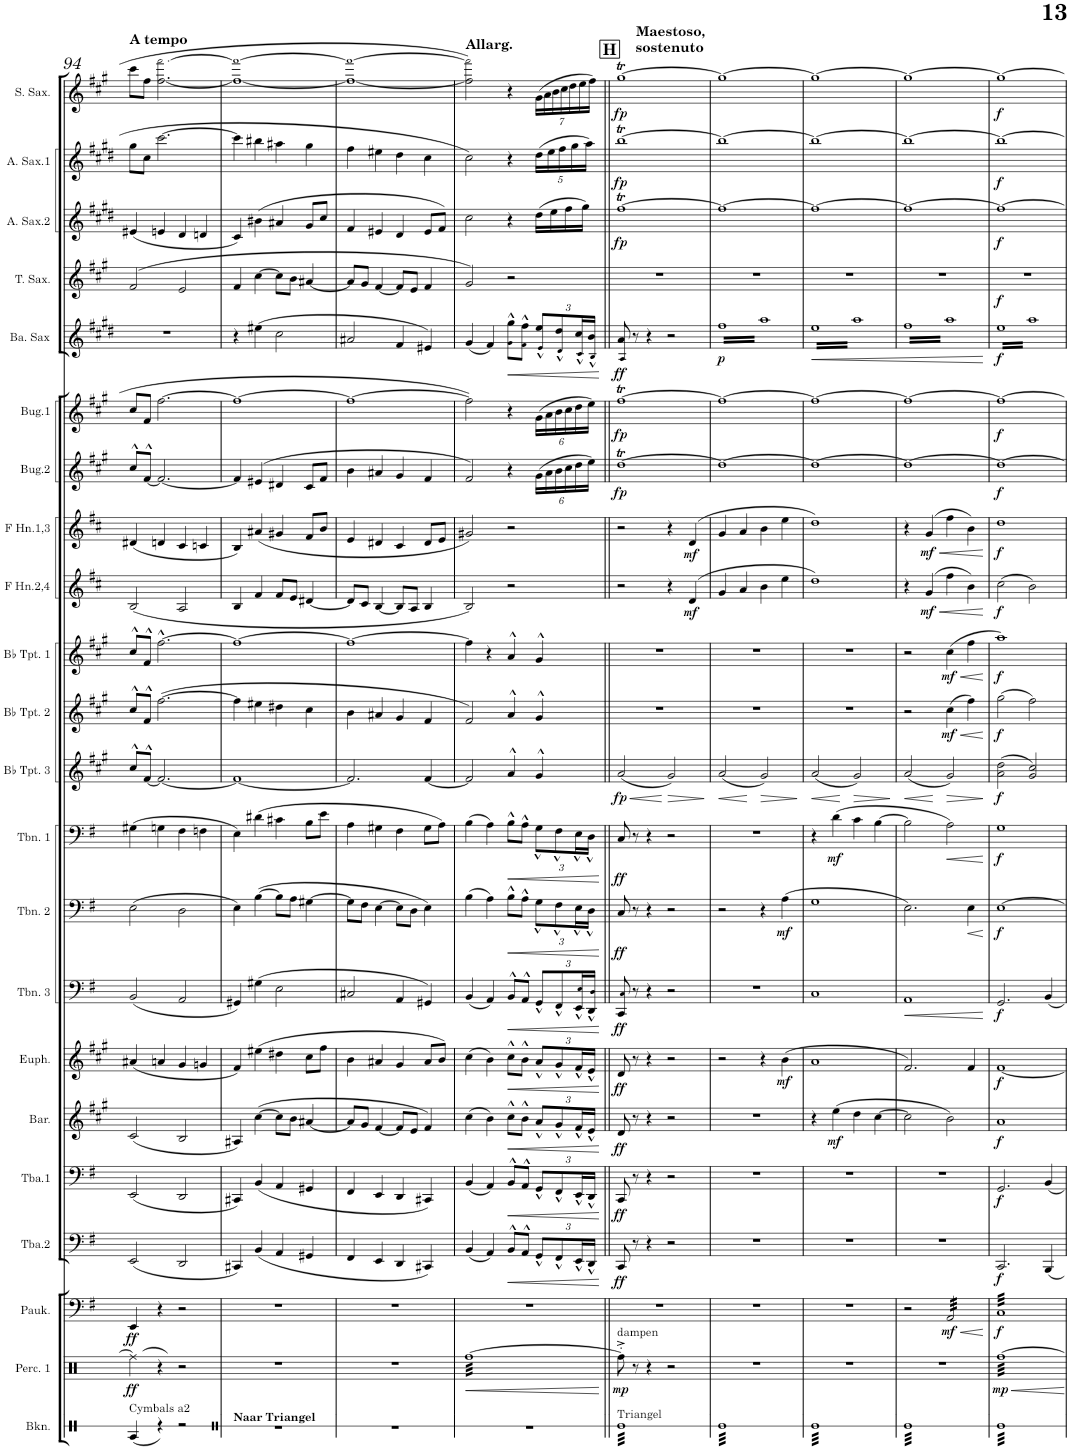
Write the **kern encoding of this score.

**kern	**kern	**dynam	**kern	**dynam	**kern	**dynam	**kern	**dynam	**kern	**dynam	**kern	**dynam	**kern	**dynam	**kern	**dynam	**kern	**dynam	**kern	**dynam	**kern	**dynam	**kern	**dynam	**kern	**dynam	**kern	**dynam	**kern	**dynam	**kern	**dynam	**kern	**dynam	**kern	**dynam	**kern	**dynam	**kern	**dynam	**kern	**dynam	**kern	**dynam	**kern	**dynam
*part24	*part23	*part23	*part22	*part22	*part21	*part21	*part20	*part20	*part19	*part19	*part18	*part18	*part17	*part17	*part16	*part16	*part15	*part15	*part14	*part14	*part13	*part13	*part12	*part12	*part11	*part11	*part10	*part10	*part9	*part9	*part8	*part8	*part7	*part7	*part6	*part6	*part5	*part5	*part4	*part4	*part3	*part3	*part2	*part2	*part1	*part1
*staff24	*staff23	*staff23	*staff22	*staff22	*staff21	*staff21	*staff20	*staff20	*staff19	*staff19	*staff18	*staff18	*staff17	*staff17	*staff16	*staff16	*staff15	*staff15	*staff14	*staff14	*staff13	*staff13	*staff12	*staff12	*staff11	*staff11	*staff10	*staff10	*staff9	*staff9	*staff8	*staff8	*staff7	*staff7	*staff6	*staff6	*staff5	*staff5	*staff4	*staff4	*staff3	*staff3	*staff2	*staff2	*staff1	*staff1
*I"Percussion 2	*I"Percussion 1	*	*I"Pauken	*	*I"Tuba in Bb	*	*I"Tuba 2	*	*I"Tuba in Eb	*	*I"Tuba 1	*	*I"Bariton	*	*I"Euphonium	*	*I"Trombone 3	*	*I"Trombone 2	*	*I"Trombone 1	*	*I"Trompet in Bb 3	*	*I"Trompet in Bb 2	*	*I"Trompet in Bb 1	*	*I"Hoorn in F 2,4	*	*I"Hoorn in F 1,3	*	*I"Bugel 2	*	*I"Bugel 1	*	*I"Bariton-saxofoon	*	*I"Tenor-saxofoon	*	*I"Alt-saxofoon 2	*	*I"Alt-saxofoon 1	*	*I"Sopraan-saxofoon	*
*I'Perc. 2	*I'Perc. 1	*	*I'Pauk.	*	*	*	*I'Tba.2	*	*	*	*I'Tba.1	*	*I'Bar.	*	*I'Euph.	*	*I'Tbn. 3	*	*I'Tbn. 2	*	*I'Tbn. 1	*	*	*	*	*	*	*	*	*	*	*	*I'Bug.2	*	*I'Bug.1	*	*I'Ba. Sax	*	*I'T. Sax.	*	*I'A. Sax.2	*	*I'A. Sax.1	*	*I'S. Sax.	*
!!LO:PB:g=z
*clefX	*clefX	*	*clefF4	*	*clefG2	*	*clefF4	*	*clefF4	*	*clefF4	*	*clefG2	*	*clefG2	*	*clefF4	*	*clefF4	*	*clefF4	*	*clefG2	*	*clefG2	*	*clefG2	*	*clefG2	*	*clefG2	*	*clefG2	*	*clefG2	*	*clefG2	*	*clefG2	*	*clefG2	*	*clefG2	*	*clefG2	*
*	*	*	*	*	*Trd15c26	*	*	*	*	*	*	*	*Trd8c14	*	*Trd8c14	*	*	*	*	*	*	*	*Trd1c2	*	*Trd1c2	*	*Trd1c2	*	*Trd4c7	*	*Trd4c7	*	*Trd1c2	*	*Trd1c2	*	*Trd12c21	*	*Trd8c14	*	*Trd5c9	*	*Trd5c9	*	*Trd1c2	*
*k[]	*k[]	*	*k[f#]	*	*k[f#c#g#]	*	*k[f#]	*	*k[f#]	*	*k[f#]	*	*k[f#c#g#]	*	*k[f#c#g#]	*	*k[f#]	*	*k[f#]	*	*k[f#]	*	*k[f#c#g#]	*	*k[f#c#g#]	*	*k[f#c#g#]	*	*k[f#c#]	*	*k[f#c#]	*	*k[f#c#g#]	*	*k[f#c#g#]	*	*k[f#c#g#d#]	*	*k[f#c#g#]	*	*k[f#c#g#d#]	*	*k[f#c#g#d#]	*	*k[f#c#g#]	*
*M4/4	*M4/4	*	*M4/4	*	*M4/4	*	*M4/4	*	*M4/4	*	*M4/4	*	*M4/4	*	*M4/4	*	*M4/4	*	*M4/4	*	*M4/4	*	*M4/4	*	*M4/4	*	*M4/4	*	*M4/4	*	*M4/4	*	*M4/4	*	*M4/4	*	*M4/4	*	*M4/4	*	*M4/4	*	*M4/4	*	*M4/4	*
=94	=94	=94	=94	=94	=94	=94	=94	=94	=94	=94	=94	=94	=94	=94	=94	=94	=94	=94	=94	=94	=94	=94	=94	=94	=94	=94	=94	=94	=94	=94	=94	=94	=94	=94	=94	=94	=94	=94	=94	=94	=94	=94	=94	=94	=94	=94
!	!	!	!	!	!	!	!	!	!	!	!	!	!	!	!	!	!	!	!	!	!	!	!	!	!	!	!	!	!	!	!	!	!	!	!	!	!	!	!	!	!	!	!	!	!LO:TX:a:B:t=A tempo	!
!LO:TX:a:t=Cymbals a2	!	!	!	!	!	!	!	!	!	!	!	!	!	!	!	!	!	!	!	!	!	!	!	!	!	!	!	!	!	!	!	!	!	!	!	!	!	!	!	!	!	!	!	!	!	!
!	!	!LO:DY:b	!	!LO:DY:b	!	!	!	!	!	!	!	!	!	!	!	!	!	!	!	!	!	!	!	!	!	!	!	!	!	!	!	!	!	!	!	!	!	!	!	!	!	!	!	!	!	!
(4RA/	(>4Rff\]	ff	4EE/	ff	(2f#	.	(2EE/	.	(2EE	.	(2EE/	.	(2c#/	.	(4a#X/	.	(2BB/	.	(2E\	.	(4G#X\	.	8cc#^^/L	.	8cc#^^/L	.	8cc#^^/L	.	(2B/	.	(4d#X/	.	8cc#^^/L	.	8cc#/L	.	1r	.	(2f#/	.	(4e#X/	.	8gg#\L	.	8ccc#\L	.
.	.	.	.	.	.	.	.	.	.	.	.	.	.	.	.	.	.	.	.	.	.	.	[8f#^^/J	.	8f#^^/J	.	8f#^^/J	.	.	.	.	.	[8f#^^/J	.	8f#/J	.	.	.	.	.	.	.	8cc#\J	.	8ff#\J	.
4r)	4r)	.	4r	.	.	.	.	.	.	.	.	.	.	.	4an/	.	.	.	.	.	4Gn\	.	2.f#/_	.	([2.ff#\	.	[2.ff#^^\	.	.	.	4dn/	.	2.f#/_	.	[2.ff#\	.	.	.	.	.	4en/	.	[2.ccc#\	.	[2.ff#\ [2.fff#!\	.
2r	2r	.	2r	.	2e	.	2DD/	.	2DD	.	2DD/	.	2B/	.	4g#/	.	2AA/	.	2D\	.	4F#\	.	.	.	.	.	.	.	2A/	.	4c#/	.	.	.	.	.	.	.	2e/	.	4d#/	.	.	.	.	.
.	.	.	.	.	.	.	.	.	.	.	.	.	.	.	4gn/	.	.	.	.	.	4Fn\	.	.	.	.	.	.	.	.	.	4cn/	.	.	.	.	.	.	.	.	.	4dn/	.	.	.	.	.
=95	=95	=95	=95	=95	=95	=95	=95	=95	=95	=95	=95	=95	=95	=95	=95	=95	=95	=95	=95	=95	=95	=95	=95	=95	=95	=95	=95	=95	=95	=95	=95	=95	=95	=95	=95	=95	=95	=95	=95	=95	=95	=95	=95	=95	=95	=95
*clefX	*	*	*	*	*	*	*	*	*	*	*	*	*	*	*	*	*	*	*	*	*	*	*	*	*	*	*	*	*	*	*	*	*	*	*	*	*	*	*	*	*	*	*	*	*	*
!LO:TX:a:B:t=Naar Triangel	!	!	!	!	!	!	!	!	!	!	!	!	!	!	!	!	!	!	!	!	!	!	!	!	!	!	!	!	!	!	!	!	!	!	!	!	!	!	!	!	!	!	!	!	!	!
1r	1r	.	1r	.	4d#X)	.	4CC#X/)	.	4CC#X)	.	4CC#X/)	.	4A#X/)	.	4f#/)	.	4GG#X/)	.	4E\)	.	4E\)	.	1f#_	.	4ff#\]	.	1ff#_	.	4B/	.	4B/)	.	4f#/]	.	1ff#_	.	4r	.	4f#/	.	4c#/)	.	4ccc#\]	.	1ff#_ 1fff#!_	.
.	.	.	.	.	(4cc#	.	(4BB/	.	(4BB	.	(4BB/	.	([4cc#\	.	(4ee#X\	.	(4G#X\	.	([4B\	.	(4d#X\	.	.	.	4ee#X\	.	.	.	4f#/	.	(4a#X/	.	(4e#X/	.	.	.	(4ee#X\	.	[4cc#\	.	(4b#X\	.	4bb#X\	.	.	.
.	.	.	.	.	4b	.	4AA/	.	4AA	.	4AA/	.	8cc#\L]	.	4dd#X\	.	2E\	.	8B\L]	.	4c#X\	.	.	.	4dd#X\	.	.	.	8f#/L	.	4g#X/	.	4d#X/	.	.	.	2cc#\	.	8cc#\L]	.	4a#X/	.	4aa#X\	.	.	.
.	.	.	.	.	.	.	.	.	.	.	.	.	8b\J	.	.	.	.	.	8A\J	.	.	.	.	.	.	.	.	.	8e/J	.	.	.	.	.	.	.	.	.	8b\J	.	.	.	.	.	.	.
.	.	.	.	.	4a#X	.	4GG#X/	.	4GG#X	.	4GG#X/	.	[4a#X/	.	8cc#\L	.	.	.	[4G#X\	.	8B\L	.	.	.	4cc#\	.	.	.	[4d#X/	.	8f#/L	.	8c#/L	.	.	.	.	.	[4a#X/	.	8g#/L	.	4gg#\	.	.	.
.	.	.	.	.	.	.	.	.	.	.	.	.	.	.	8ff#\J	.	.	.	.	.	8e\J	.	.	.	.	.	.	.	.	.	8b/J	.	8f#/J	.	.	.	.	.	.	.	8cc#/J	.	.	.	.	.
=96	=96	=96	=96	=96	=96	=96	=96	=96	=96	=96	=96	=96	=96	=96	=96	=96	=96	=96	=96	=96	=96	=96	=96	=96	=96	=96	=96	=96	=96	=96	=96	=96	=96	=96	=96	=96	=96	=96	=96	=96	=96	=96	=96	=96	=96	=96
1r	1r	.	1r	.	4g#	.	4FF#/	.	4FF#	.	4FF#/	.	8a#/L]	.	4b\	.	2C#X/	.	8G#\L]	.	4A\	.	2.f#/]	.	4b\	.	1ff#_	.	8d#/L]	.	4e/	.	4b\	.	1ff#_	.	2a#X/	.	8a#/L]	.	4f#/	.	4ff#\	.	1ff#_ 1fff#!_	.
.	.	.	.	.	.	.	.	.	.	.	.	.	8g#/J	.	.	.	.	.	8F#\J	.	.	.	.	.	.	.	.	.	8c#/J	.	.	.	.	.	.	.	.	.	8g#/J	.	.	.	.	.	.	.
.	.	.	.	.	4f#	.	4EE/	.	4EE	.	4EE/	.	[4f#/	.	4a#X/	.	.	.	[4E\	.	4G#X\	.	.	.	4a#X/	.	.	.	[4B/	.	4d#X/	.	4a#X/	.	.	.	.	.	[4f#/	.	4e#X/	.	4ee#X\	.	.	.
.	.	.	.	.	4e	.	4DD/	.	4DD	.	4DD/	.	8f#/L]	.	4g#/	.	4AA/	.	8E\L]	.	4F#\	.	.	.	4g#/	.	.	.	8B/L]	.	4c#/	.	4g#/	.	.	.	4f#/	.	8f#/L]	.	4d#/	.	4dd#\	.	.	.
.	.	.	.	.	.	.	.	.	.	.	.	.	8e/J	.	.	.	.	.	8D\J	.	.	.	.	.	.	.	.	.	8A/J	.	.	.	.	.	.	.	.	.	8e/J	.	.	.	.	.	.	.
.	.	.	.	.	4d#X)	.	4CC#X/)	.	4CC#X)	.	4CC#X/)	.	4f#/)	.	8a#/L	.	4GG#X/)	.	4E\)	.	8G#\L	.	[4f#/	.	4f#/	.	.	.	4B/	.	8d#/L	.	4f#/	.	.	.	4e#X/)	.	4f#/	.	8e#/L	.	4cc#\	.	.	.
.	.	.	.	.	.	.	.	.	.	.	.	.	.	.	8b/J)	.	.	.	.	.	8A\J)	.	.	.	.	.	.	.	.	.	8e/J	.	.	.	.	.	.	.	.	.	8f#/J)	.	.	.	.	.
=97	=97	=97	=97	=97	=97	=97	=97	=97	=97	=97	=97	=97	=97	=97	=97	=97	=97	=97	=97	=97	=97	=97	=97	=97	=97	=97	=97	=97	=97	=97	=97	=97	=97	=97	=97	=97	=97	=97	=97	=97	=97	=97	=97	=97	=97	=97
!	!	!	!	!	!	!	!	!	!	!	!	!	!	!	!	!	!	!	!	!	!	!	!	!	!	!	!	!	!	!	!	!	!	!	!	!	!	!	!	!	!	!	!	!	!LO:TX:a:B:t=Allarg.	!
!	!	!LO:HP:b	!	!	!	!	!	!	!	!	!	!	!	!	!	!	!	!	!	!	!	!	!	!	!	!	!	!	!	!	!	!	!	!	!	!	!	!	!	!	!	!	!	!	!	!
*	*tremolo	*	*	*	*	*	*	*	*	*	*	*	*	*	*	*	*	*	*	*	*	*	*	*	*	*	*	*	*	*	*	*	*	*	*	*	*	*	*	*	*	*	*	*	*	*
1r	[32RffLLL	<	1r	.	(4cc#	.	(4BB/	.	(4BB	.	(4BB/	.	(4cc#\	.	(4cc#\	.	(4BB/	.	(4B\	.	(4B\	.	2f#/]	.	2f#/)	.	4ff#\]	.	2B/)	.	2g#X/)	.	2f#/)	.	2ff#\]	.	(4g#/	.	2g#/)	.	2cc#\	.	2cc#\	.	2ff#\] 2fff#!\]	.
.	32Rff	.	.	.	.	.	.	.	.	.	.	.	.	.	.	.	.	.	.	.	.	.	.	.	.	.	.	.	.	.	.	.	.	.	.	.	.	.	.	.	.	.	.	.	.	.
.	32Rff	.	.	.	.	.	.	.	.	.	.	.	.	.	.	.	.	.	.	.	.	.	.	.	.	.	.	.	.	.	.	.	.	.	.	.	.	.	.	.	.	.	.	.	.	.
.	32Rff	.	.	.	.	.	.	.	.	.	.	.	.	.	.	.	.	.	.	.	.	.	.	.	.	.	.	.	.	.	.	.	.	.	.	.	.	.	.	.	.	.	.	.	.	.
.	32Rff	.	.	.	.	.	.	.	.	.	.	.	.	.	.	.	.	.	.	.	.	.	.	.	.	.	.	.	.	.	.	.	.	.	.	.	.	.	.	.	.	.	.	.	.	.
.	32Rff	.	.	.	.	.	.	.	.	.	.	.	.	.	.	.	.	.	.	.	.	.	.	.	.	.	.	.	.	.	.	.	.	.	.	.	.	.	.	.	.	.	.	.	.	.
.	32Rff	.	.	.	.	.	.	.	.	.	.	.	.	.	.	.	.	.	.	.	.	.	.	.	.	.	.	.	.	.	.	.	.	.	.	.	.	.	.	.	.	.	.	.	.	.
.	32Rff	.	.	.	.	.	.	.	.	.	.	.	.	.	.	.	.	.	.	.	.	.	.	.	.	.	.	.	.	.	.	.	.	.	.	.	.	.	.	.	.	.	.	.	.	.
.	32Rff	.	.	.	4b)	.	4AA/)	.	4AA)	.	4AA/)	.	4b\)	.	4b\)	.	4AA/)	.	4A\)	.	4A\)	.	.	.	.	.	4r	.	.	.	.	.	.	.	.	.	4f#/)	.	.	.	.	.	.	.	.	.
.	32Rff	.	.	.	.	.	.	.	.	.	.	.	.	.	.	.	.	.	.	.	.	.	.	.	.	.	.	.	.	.	.	.	.	.	.	.	.	.	.	.	.	.	.	.	.	.
.	32Rff	.	.	.	.	.	.	.	.	.	.	.	.	.	.	.	.	.	.	.	.	.	.	.	.	.	.	.	.	.	.	.	.	.	.	.	.	.	.	.	.	.	.	.	.	.
.	32Rff	.	.	.	.	.	.	.	.	.	.	.	.	.	.	.	.	.	.	.	.	.	.	.	.	.	.	.	.	.	.	.	.	.	.	.	.	.	.	.	.	.	.	.	.	.
.	32Rff	.	.	.	.	.	.	.	.	.	.	.	.	.	.	.	.	.	.	.	.	.	.	.	.	.	.	.	.	.	.	.	.	.	.	.	.	.	.	.	.	.	.	.	.	.
.	32Rff	.	.	.	.	.	.	.	.	.	.	.	.	.	.	.	.	.	.	.	.	.	.	.	.	.	.	.	.	.	.	.	.	.	.	.	.	.	.	.	.	.	.	.	.	.
.	32Rff	.	.	.	.	.	.	.	.	.	.	.	.	.	.	.	.	.	.	.	.	.	.	.	.	.	.	.	.	.	.	.	.	.	.	.	.	.	.	.	.	.	.	.	.	.
.	32Rff	.	.	.	.	.	.	.	.	.	.	.	.	.	.	.	.	.	.	.	.	.	.	.	.	.	.	.	.	.	.	.	.	.	.	.	.	.	.	.	.	.	.	.	.	.
!	!	!	!	!	!	!LO:HP:b	!	!LO:HP:b	!	!LO:HP:b	!	!LO:HP:b	!	!LO:HP:b	!	!LO:HP:b	!	!LO:HP:b	!	!LO:HP:b	!	!LO:HP:b	!	!	!	!	!	!	!	!	!	!	!	!	!	!	!	!LO:HP:b	!	!	!	!	!	!	!	!
.	32Rff	.	.	.	8cc#^^\L	<	8BB^^/L	<	8BB^^/L	<	8BB^^/L	<	8cc#^^\L	<	8cc#^^\L	<	8BB^^/L	<	8B^^\L	<	8B^^\L	<	4a^^/	.	4a^^/	.	4a^^/	.	2r	.	2r	.	4r	.	4r	.	8g#!\^^ 8gg#\^^L	<	2r	.	4r	.	4r	.	4r	.
.	32Rff	.	.	.	.	.	.	.	.	.	.	.	.	.	.	.	.	.	.	.	.	.	.	.	.	.	.	.	.	.	.	.	.	.	.	.	.	.	.	.	.	.	.	.	.	.
.	32Rff	.	.	.	.	.	.	.	.	.	.	.	.	.	.	.	.	.	.	.	.	.	.	.	.	.	.	.	.	.	.	.	.	.	.	.	.	.	.	.	.	.	.	.	.	.
.	32Rff	.	.	.	.	.	.	.	.	.	.	.	.	.	.	.	.	.	.	.	.	.	.	.	.	.	.	.	.	.	.	.	.	.	.	.	.	.	.	.	.	.	.	.	.	.
.	32Rff	.	.	.	8b^^\J	.	8AA^^/J	.	8AA^^/J	.	8AA^^/J	.	8b^^\J	.	8b^^\J	.	8AA^^/J	.	8A^^\J	.	8A^^\J	.	.	.	.	.	.	.	.	.	.	.	.	.	.	.	8f#!\^^ 8ff#\^^J	.	.	.	.	.	.	.	.	.
.	32Rff	.	.	.	.	.	.	.	.	.	.	.	.	.	.	.	.	.	.	.	.	.	.	.	.	.	.	.	.	.	.	.	.	.	.	.	.	.	.	.	.	.	.	.	.	.
.	32Rff	.	.	.	.	.	.	.	.	.	.	.	.	.	.	.	.	.	.	.	.	.	.	.	.	.	.	.	.	.	.	.	.	.	.	.	.	.	.	.	.	.	.	.	.	.
.	32Rff	.	.	.	.	.	.	.	.	.	.	.	.	.	.	.	.	.	.	.	.	.	.	.	.	.	.	.	.	.	.	.	.	.	.	.	.	.	.	.	.	.	.	.	.	.
*	*	*	*	*	*Xbrackettup	*	*Xbrackettup	*	*Xbrackettup	*	*Xbrackettup	*	*Xbrackettup	*	*Xbrackettup	*	*Xbrackettup	*	*Xbrackettup	*	*Xbrackettup	*	*	*	*	*	*	*	*	*	*	*	*Xbrackettup	*	*Xbrackettup	*	*Xbrackettup	*	*	*	*	*	*Xbrackettup	*	*Xbrackettup	*
.	32Rff	.	.	.	12a^^/L	.	12GG^^/L	.	12GG^^/L	.	12GG^^/L	.	12a^^/L	.	12a^^/L	.	12GG^^/L	.	12G^^\L	.	12G^^\L	.	4g#^^/	.	4g#^^/	.	4g#^^/	.	.	.	.	.	(24g#\LL	.	(24g#\LL	.	12e!/^^ 12ee/^^L	.	.	.	(16dd#\LL	.	(20dd#\LL	.	(28g#\LL	.
.	32Rff	.	.	.	.	.	.	.	.	.	.	.	.	.	.	.	.	.	.	.	.	.	.	.	.	.	.	.	.	.	.	.	.	.	.	.	.	.	.	.	.	.	.	.	.	.
.	.	.	.	.	.	.	.	.	.	.	.	.	.	.	.	.	.	.	.	.	.	.	.	.	.	.	.	.	.	.	.	.	.	.	.	.	.	.	.	.	.	.	.	.	28a\	.
.	.	.	.	.	.	.	.	.	.	.	.	.	.	.	.	.	.	.	.	.	.	.	.	.	.	.	.	.	.	.	.	.	24a\	.	24a\	.	.	.	.	.	.	.	.	.	.	.
.	.	.	.	.	.	.	.	.	.	.	.	.	.	.	.	.	.	.	.	.	.	.	.	.	.	.	.	.	.	.	.	.	.	.	.	.	.	.	.	.	.	.	20ee\	.	.	.
.	32Rff	.	.	.	.	.	.	.	.	.	.	.	.	.	.	.	.	.	.	.	.	.	.	.	.	.	.	.	.	.	.	.	.	.	.	.	.	.	.	.	16ee\	.	.	.	.	.
.	.	.	.	.	.	.	.	.	.	.	.	.	.	.	.	.	.	.	.	.	.	.	.	.	.	.	.	.	.	.	.	.	.	.	.	.	.	.	.	.	.	.	.	.	28b\	.
.	.	.	.	.	12g#^^/	.	12FF#^^/	.	12FF#^^/	.	12FF#^^/	.	12g#^^/	.	12g#^^/	.	12FF#^^/	.	12F#^^\	.	12F#^^\	.	.	.	.	.	.	.	.	.	.	.	24b\	.	24b\	.	12d#!/^^ 12dd#/^^	.	.	.	.	.	.	.	.	.
.	32Rff	.	.	.	.	.	.	.	.	.	.	.	.	.	.	.	.	.	.	.	.	.	.	.	.	.	.	.	.	.	.	.	.	.	.	.	.	.	.	.	.	.	.	.	.	.
.	.	.	.	.	.	.	.	.	.	.	.	.	.	.	.	.	.	.	.	.	.	.	.	.	.	.	.	.	.	.	.	.	.	.	.	.	.	.	.	.	.	.	20ff#\	.	.	.
.	.	.	.	.	.	.	.	.	.	.	.	.	.	.	.	.	.	.	.	.	.	.	.	.	.	.	.	.	.	.	.	.	.	.	.	.	.	.	.	.	.	.	.	.	28cc#\	.
.	32Rff	.	.	.	.	.	.	.	.	.	.	.	.	.	.	.	.	.	.	.	.	.	.	.	.	.	.	.	.	.	.	.	24cc#\	.	24cc#\	.	.	.	.	.	16ff#\	.	.	.	.	.
.	.	.	.	.	.	.	.	.	.	.	.	.	.	.	.	.	.	.	.	.	.	.	.	.	.	.	.	.	.	.	.	.	.	.	.	.	.	.	.	.	.	.	.	.	28dd\	.
.	.	.	.	.	.	.	.	.	.	.	.	.	.	.	.	.	.	.	.	.	.	.	.	.	.	.	.	.	.	.	.	.	.	.	.	.	.	.	.	.	.	.	20gg#\	.	.	.
.	32Rff	.	.	.	.	.	.	.	.	.	.	.	.	.	.	.	.	.	.	.	.	.	.	.	.	.	.	.	.	.	.	.	.	.	.	.	.	.	.	.	.	.	.	.	.	.
.	.	.	.	.	24f#^^/L	.	24EE^^/L	.	24EE^^/L	.	24EE^^/L	.	24f#^^/L	.	24f#^^/L	.	24EE/^^ 24E!/^^L	.	24E^^\L	.	24E^^\L	.	.	.	.	.	.	.	.	.	.	.	24dd\	.	24dd\	.	24c#!/^^ 24cc#/^^L	.	.	.	.	.	.	.	.	.
.	.	.	.	.	.	.	.	.	.	.	.	.	.	.	.	.	.	.	.	.	.	.	.	.	.	.	.	.	.	.	.	.	.	.	.	.	.	.	.	.	.	.	.	.	28ee\	.
.	32Rff	.	.	.	.	.	.	.	.	.	.	.	.	.	.	.	.	.	.	.	.	.	.	.	.	.	.	.	.	.	.	.	.	.	.	.	.	.	.	.	16gg#\JJ)	.	.	.	.	.
.	.	.	.	.	.	.	.	.	.	.	.	.	.	.	.	.	.	.	.	.	.	.	.	.	.	.	.	.	.	.	.	.	.	.	.	.	.	.	.	.	.	.	20aa\JJ)	.	.	.
.	.	.	.	.	24e^^/JJ	.	24DD^^/JJ	.	24DD^^/JJ	.	24DD^^/JJ	.	24e^^/JJ	.	24e^^/JJ	.	24DD/^^ 24D!/^^JJ	.	24D^^\JJ	.	24D^^\JJ	.	.	.	.	.	.	.	.	.	.	.	24ee\JJ)	.	24ee\JJ)	.	24B!/^^ 24b/^^JJ	.	.	.	.	.	.	.	.	.
.	.	.	.	.	.	.	.	.	.	.	.	.	.	.	.	.	.	.	.	.	.	.	.	.	.	.	.	.	.	.	.	.	.	.	.	.	.	.	.	.	.	.	.	.	28ff#\JJ)	.
.	32RffJJJ	.	.	.	.	.	.	.	.	.	.	.	.	.	.	.	.	.	.	.	.	.	.	.	.	.	.	.	.	.	.	.	.	.	.	.	.	.	.	.	.	.	.	.	.	.
*	*Xtremolo	*	*	*	*	*	*	*	*	*	*	*	*	*	*	*	*	*	*	*	*	*	*	*	*	*	*	*	*	*	*	*	*	*	*	*	*	*	*	*	*	*	*	*	*	*
.	.	[	.	.	.	[	.	[	.	[	.	[	.	[	.	[	.	[	.	[	.	[	.	.	.	.	.	.	.	.	.	.	.	.	.	.	.	[	.	.	.	.	.	.	.	.
=98||	=98||	=98||	=98||	=98||	=98||	=98||	=98||	=98||	=98||	=98||	=98||	=98||	=98||	=98||	=98||	=98||	=98||	=98||	=98||	=98||	=98||	=98||	=98||	=98||	=98||	=98||	=98||	=98||	=98||	=98||	=98||	=98||	=98||	=98||	=98||	=98||	=98||	=98||	=98||	=98||	=98||	=98||	=98||	=98||	=98||	=98||
!!LO:REH:place=s1:a:B:cj:fs=14:t=H
!	!	!	!	!	!	!	!	!	!	!	!	!	!	!	!	!	!	!	!	!	!	!	!	!	!	!	!	!	!	!	!	!	!	!	!	!	!	!	!	!	!	!	!	!	!LO:TX:a:B:t=Maestoso,	!
!	!	!	!	!	!	!	!	!	!	!	!	!	!	!	!	!	!	!	!	!	!	!	!	!	!	!	!	!	!	!	!	!	!	!	!	!	!	!	!	!	!	!	!	!	!LO:TX:a:t=sostenuto	!
!	!LO:TX:a:t=dampen	!	!	!	!	!	!	!	!	!	!	!	!	!	!	!	!	!	!	!	!	!	!	!	!	!	!	!	!	!	!	!	!	!	!	!	!	!	!	!	!	!	!	!	!	!
!LO:TX:a:t=Triangel	!	!	!	!	!	!	!	!	!	!	!	!	!	!	!	!	!	!	!	!	!	!	!	!	!	!	!	!	!	!	!	!	!	!	!	!	!	!	!	!	!	!	!	!	!	!
!	!	!LO:DY:b	!	!	!	!LO:DY:b	!	!LO:DY:b	!	!LO:DY:b	!	!LO:DY:b	!	!LO:DY:b	!	!LO:DY:b	!	!LO:DY:b	!	!LO:DY:b	!	!LO:DY:b	!	!LO:HP:b	!	!	!	!	!	!	!	!	!	!	!	!	!	!	!	!	!	!	!	!	!	!
!	!	!	!	!	!	!	!	!	!	!	!	!	!	!	!	!	!	!	!	!	!	!	!	!LO:DY:n=1:b	!	!	!	!	!	!	!	!	!	!LO:DY:b	!	!LO:DY:b	!	!LO:DY:b	!	!	!	!LO:DY:b	!	!LO:DY:b	!	!LO:DY:b
*tremolo	*	*	*	*	*	*	*	*	*	*	*	*	*	*	*	*	*	*	*	*	*	*	*	*	*	*	*	*	*	*	*	*	*	*	*	*	*	*	*	*	*	*	*	*	*	*
32ReLLL	8Rff'^\]	mp	1r	.	8d	ff	8CC/	ff	8CC	ff	8CC/	ff	8d/	ff	8d/	ff	8CC/ 8C!/	ff	8C/	ff	8C/	ff	(2a/	< fp	1r	.	1r	.	2r	.	2r	.	[1ddT	fp	[1ff#T	fp	8A!/ 8a/	ff	1r	.	[1ff#T	fp	[1bbT	fp	[1gg#t	fp
32Re	.	.	.	.	.	.	.	.	.	.	.	.	.	.	.	.	.	.	.	.	.	.	.	.	.	.	.	.	.	.	.	.	.	.	.	.	.	.	.	.	.	.	.	.	.	.
32Re	.	.	.	.	.	.	.	.	.	.	.	.	.	.	.	.	.	.	.	.	.	.	.	.	.	.	.	.	.	.	.	.	.	.	.	.	.	.	.	.	.	.	.	.	.	.
32Re	.	.	.	.	.	.	.	.	.	.	.	.	.	.	.	.	.	.	.	.	.	.	.	.	.	.	.	.	.	.	.	.	.	.	.	.	.	.	.	.	.	.	.	.	.	.
32Re	8r	.	.	.	8r	.	8r	.	8r	.	8r	.	8r	.	8r	.	8r	.	8r	.	8r	.	.	.	.	.	.	.	.	.	.	.	.	.	.	.	8r	.	.	.	.	.	.	.	.	.
32Re	.	.	.	.	.	.	.	.	.	.	.	.	.	.	.	.	.	.	.	.	.	.	.	.	.	.	.	.	.	.	.	.	.	.	.	.	.	.	.	.	.	.	.	.	.	.
32Re	.	.	.	.	.	.	.	.	.	.	.	.	.	.	.	.	.	.	.	.	.	.	.	.	.	.	.	.	.	.	.	.	.	.	.	.	.	.	.	.	.	.	.	.	.	.
32Re	.	.	.	.	.	.	.	.	.	.	.	.	.	.	.	.	.	.	.	.	.	.	.	.	.	.	.	.	.	.	.	.	.	.	.	.	.	.	.	.	.	.	.	.	.	.
32Re	4r	.	.	.	4r	.	4r	.	4r	.	4r	.	4r	.	4r	.	4r	.	4r	.	4r	.	.	.	.	.	.	.	.	.	.	.	.	.	.	.	4r	.	.	.	.	.	.	.	.	.
32Re	.	.	.	.	.	.	.	.	.	.	.	.	.	.	.	.	.	.	.	.	.	.	.	.	.	.	.	.	.	.	.	.	.	.	.	.	.	.	.	.	.	.	.	.	.	.
32Re	.	.	.	.	.	.	.	.	.	.	.	.	.	.	.	.	.	.	.	.	.	.	.	.	.	.	.	.	.	.	.	.	.	.	.	.	.	.	.	.	.	.	.	.	.	.
32Re	.	.	.	.	.	.	.	.	.	.	.	.	.	.	.	.	.	.	.	.	.	.	.	.	.	.	.	.	.	.	.	.	.	.	.	.	.	.	.	.	.	.	.	.	.	.
32Re	.	.	.	.	.	.	.	.	.	.	.	.	.	.	.	.	.	.	.	.	.	.	.	.	.	.	.	.	.	.	.	.	.	.	.	.	.	.	.	.	.	.	.	.	.	.
32Re	.	.	.	.	.	.	.	.	.	.	.	.	.	.	.	.	.	.	.	.	.	.	.	.	.	.	.	.	.	.	.	.	.	.	.	.	.	.	.	.	.	.	.	.	.	.
32Re	.	.	.	.	.	.	.	.	.	.	.	.	.	.	.	.	.	.	.	.	.	.	.	.	.	.	.	.	.	.	.	.	.	.	.	.	.	.	.	.	.	.	.	.	.	.
32Re	.	.	.	.	.	.	.	.	.	.	.	.	.	.	.	.	.	.	.	.	.	.	.	.	.	.	.	.	.	.	.	.	.	.	.	.	.	.	.	.	.	.	.	.	.	.
!	!	!	!	!	!	!	!	!	!	!	!	!	!	!	!	!	!	!	!	!	!	!	!	!LO:HP:n=1:b	!	!	!	!	!	!	!	!	!	!	!	!	!	!	!	!	!	!	!	!	!	!
32Re	2r	.	.	.	2r	.	2r	.	2r	.	2r	.	2r	.	2r	.	2r	.	2r	.	2r	.	2g#/)	[ >	.	.	.	.	4r	.	4r	.	.	.	.	.	2r	.	.	.	.	.	.	.	.	.
32Re	.	.	.	.	.	.	.	.	.	.	.	.	.	.	.	.	.	.	.	.	.	.	.	.	.	.	.	.	.	.	.	.	.	.	.	.	.	.	.	.	.	.	.	.	.	.
32Re	.	.	.	.	.	.	.	.	.	.	.	.	.	.	.	.	.	.	.	.	.	.	.	.	.	.	.	.	.	.	.	.	.	.	.	.	.	.	.	.	.	.	.	.	.	.
32Re	.	.	.	.	.	.	.	.	.	.	.	.	.	.	.	.	.	.	.	.	.	.	.	.	.	.	.	.	.	.	.	.	.	.	.	.	.	.	.	.	.	.	.	.	.	.
32Re	.	.	.	.	.	.	.	.	.	.	.	.	.	.	.	.	.	.	.	.	.	.	.	.	.	.	.	.	.	.	.	.	.	.	.	.	.	.	.	.	.	.	.	.	.	.
32Re	.	.	.	.	.	.	.	.	.	.	.	.	.	.	.	.	.	.	.	.	.	.	.	.	.	.	.	.	.	.	.	.	.	.	.	.	.	.	.	.	.	.	.	.	.	.
32Re	.	.	.	.	.	.	.	.	.	.	.	.	.	.	.	.	.	.	.	.	.	.	.	.	.	.	.	.	.	.	.	.	.	.	.	.	.	.	.	.	.	.	.	.	.	.
32Re	.	.	.	.	.	.	.	.	.	.	.	.	.	.	.	.	.	.	.	.	.	.	.	.	.	.	.	.	.	.	.	.	.	.	.	.	.	.	.	.	.	.	.	.	.	.
!	!	!	!	!	!	!	!	!	!	!	!	!	!	!	!	!	!	!	!	!	!	!	!	!	!	!	!	!	!	!LO:DY:b	!	!LO:DY:b	!	!	!	!	!	!	!	!	!	!	!	!	!	!
32Re	.	.	.	.	.	.	.	.	.	.	.	.	.	.	.	.	.	.	.	.	.	.	.	.	.	.	.	.	(4d/	mf	(4d/	mf	.	.	.	.	.	.	.	.	.	.	.	.	.	.
32Re	.	.	.	.	.	.	.	.	.	.	.	.	.	.	.	.	.	.	.	.	.	.	.	.	.	.	.	.	.	.	.	.	.	.	.	.	.	.	.	.	.	.	.	.	.	.
32Re	.	.	.	.	.	.	.	.	.	.	.	.	.	.	.	.	.	.	.	.	.	.	.	.	.	.	.	.	.	.	.	.	.	.	.	.	.	.	.	.	.	.	.	.	.	.
32Re	.	.	.	.	.	.	.	.	.	.	.	.	.	.	.	.	.	.	.	.	.	.	.	.	.	.	.	.	.	.	.	.	.	.	.	.	.	.	.	.	.	.	.	.	.	.
32Re	.	.	.	.	.	.	.	.	.	.	.	.	.	.	.	.	.	.	.	.	.	.	.	.	.	.	.	.	.	.	.	.	.	.	.	.	.	.	.	.	.	.	.	.	.	.
32Re	.	.	.	.	.	.	.	.	.	.	.	.	.	.	.	.	.	.	.	.	.	.	.	.	.	.	.	.	.	.	.	.	.	.	.	.	.	.	.	.	.	.	.	.	.	.
32Re	.	.	.	.	.	.	.	.	.	.	.	.	.	.	.	.	.	.	.	.	.	.	.	.	.	.	.	.	.	.	.	.	.	.	.	.	.	.	.	.	.	.	.	.	.	.
32ReJJJ	.	.	.	.	.	.	.	.	.	.	.	.	.	.	.	.	.	.	.	.	.	.	.	.	.	.	.	.	.	.	.	.	.	.	.	.	.	.	.	.	.	.	.	.	.	.
.	.	.	.	.	.	.	.	.	.	.	.	.	.	.	.	.	.	.	.	.	.	.	.	]	.	.	.	.	.	.	.	.	.	.	.	.	.	.	.	.	.	.	.	.	.	.
=99	=99	=99	=99	=99	=99	=99	=99	=99	=99	=99	=99	=99	=99	=99	=99	=99	=99	=99	=99	=99	=99	=99	=99	=99	=99	=99	=99	=99	=99	=99	=99	=99	=99	=99	=99	=99	=99	=99	=99	=99	=99	=99	=99	=99	=99	=99
!	!	!	!	!	!	!	!	!	!	!	!	!	!	!	!	!	!	!	!	!	!	!	!	!LO:HP:b	!	!	!	!	!	!	!	!	!	!	!	!	!	!	!	!	!	!	!	!	!	!
*	*	*	*	*	*	*	*	*	*	*	*	*	*	*	*	*	*	*	*	*	*	*	*	*	*	*	*	*	*	*	*	*	*	*	*	*	*brackettup	*	*	*	*	*	*	*	*	*
!	!	!	!	!	!	!	!	!	!	!	!	!	!	!	!	!	!	!	!	!	!	!	!	!	!	!	!	!	!	!	!	!	!	!	!	!	!	!LO:DY:b	!	!	!	!	!	!	!	!
*	*	*	*	*	*	*	*	*	*	*	*	*	*	*	*	*	*	*	*	*	*	*	*	*	*	*	*	*	*	*	*	*	*	*	*	*	*tremolo	*	*	*	*	*	*	*	*	*
32ReLLL	1r	.	1r	.	1r	.	1r	.	1r	.	1r	.	1r	.	2r	.	1r	.	2r	.	1r	.	(2a/	<	1r	.	1r	.	4g/	.	4g/	.	1dd_	.	1ff#_	.	32ff#LLL	p	1r	.	1ff#_	.	1bb_	.	1gg#_	.
32Re	.	.	.	.	.	.	.	.	.	.	.	.	.	.	.	.	.	.	.	.	.	.	.	.	.	.	.	.	.	.	.	.	.	.	.	.	32aa	.	.	.	.	.	.	.	.	.
32Re	.	.	.	.	.	.	.	.	.	.	.	.	.	.	.	.	.	.	.	.	.	.	.	.	.	.	.	.	.	.	.	.	.	.	.	.	32ff#	.	.	.	.	.	.	.	.	.
32Re	.	.	.	.	.	.	.	.	.	.	.	.	.	.	.	.	.	.	.	.	.	.	.	.	.	.	.	.	.	.	.	.	.	.	.	.	32aa	.	.	.	.	.	.	.	.	.
32Re	.	.	.	.	.	.	.	.	.	.	.	.	.	.	.	.	.	.	.	.	.	.	.	.	.	.	.	.	.	.	.	.	.	.	.	.	32ff#	.	.	.	.	.	.	.	.	.
32Re	.	.	.	.	.	.	.	.	.	.	.	.	.	.	.	.	.	.	.	.	.	.	.	.	.	.	.	.	.	.	.	.	.	.	.	.	32aa	.	.	.	.	.	.	.	.	.
32Re	.	.	.	.	.	.	.	.	.	.	.	.	.	.	.	.	.	.	.	.	.	.	.	.	.	.	.	.	.	.	.	.	.	.	.	.	32ff#	.	.	.	.	.	.	.	.	.
32Re	.	.	.	.	.	.	.	.	.	.	.	.	.	.	.	.	.	.	.	.	.	.	.	.	.	.	.	.	.	.	.	.	.	.	.	.	32aa	.	.	.	.	.	.	.	.	.
32Re	.	.	.	.	.	.	.	.	.	.	.	.	.	.	.	.	.	.	.	.	.	.	.	.	.	.	.	.	4a/	.	4a/	.	.	.	.	.	32ff#	.	.	.	.	.	.	.	.	.
32Re	.	.	.	.	.	.	.	.	.	.	.	.	.	.	.	.	.	.	.	.	.	.	.	.	.	.	.	.	.	.	.	.	.	.	.	.	32aa	.	.	.	.	.	.	.	.	.
32Re	.	.	.	.	.	.	.	.	.	.	.	.	.	.	.	.	.	.	.	.	.	.	.	.	.	.	.	.	.	.	.	.	.	.	.	.	32ff#	.	.	.	.	.	.	.	.	.
32Re	.	.	.	.	.	.	.	.	.	.	.	.	.	.	.	.	.	.	.	.	.	.	.	.	.	.	.	.	.	.	.	.	.	.	.	.	32aa	.	.	.	.	.	.	.	.	.
32Re	.	.	.	.	.	.	.	.	.	.	.	.	.	.	.	.	.	.	.	.	.	.	.	.	.	.	.	.	.	.	.	.	.	.	.	.	32ff#	.	.	.	.	.	.	.	.	.
32Re	.	.	.	.	.	.	.	.	.	.	.	.	.	.	.	.	.	.	.	.	.	.	.	.	.	.	.	.	.	.	.	.	.	.	.	.	32aa	.	.	.	.	.	.	.	.	.
32Re	.	.	.	.	.	.	.	.	.	.	.	.	.	.	.	.	.	.	.	.	.	.	.	.	.	.	.	.	.	.	.	.	.	.	.	.	32ff#	.	.	.	.	.	.	.	.	.
32Re	.	.	.	.	.	.	.	.	.	.	.	.	.	.	.	.	.	.	.	.	.	.	.	.	.	.	.	.	.	.	.	.	.	.	.	.	32aa	.	.	.	.	.	.	.	.	.
!	!	!	!	!	!	!	!	!	!	!	!	!	!	!	!	!	!	!	!	!	!	!	!	!LO:HP:n=1:b	!	!	!	!	!	!	!	!	!	!	!	!	!	!	!	!	!	!	!	!	!	!
32Re	.	.	.	.	.	.	.	.	.	.	.	.	.	.	4r	.	.	.	4r	.	.	.	2g#/)	[ >	.	.	.	.	4b\	.	4b\	.	.	.	.	.	32ff#	.	.	.	.	.	.	.	.	.
32Re	.	.	.	.	.	.	.	.	.	.	.	.	.	.	.	.	.	.	.	.	.	.	.	.	.	.	.	.	.	.	.	.	.	.	.	.	32aa	.	.	.	.	.	.	.	.	.
32Re	.	.	.	.	.	.	.	.	.	.	.	.	.	.	.	.	.	.	.	.	.	.	.	.	.	.	.	.	.	.	.	.	.	.	.	.	32ff#	.	.	.	.	.	.	.	.	.
32Re	.	.	.	.	.	.	.	.	.	.	.	.	.	.	.	.	.	.	.	.	.	.	.	.	.	.	.	.	.	.	.	.	.	.	.	.	32aa	.	.	.	.	.	.	.	.	.
32Re	.	.	.	.	.	.	.	.	.	.	.	.	.	.	.	.	.	.	.	.	.	.	.	.	.	.	.	.	.	.	.	.	.	.	.	.	32ff#	.	.	.	.	.	.	.	.	.
32Re	.	.	.	.	.	.	.	.	.	.	.	.	.	.	.	.	.	.	.	.	.	.	.	.	.	.	.	.	.	.	.	.	.	.	.	.	32aa	.	.	.	.	.	.	.	.	.
32Re	.	.	.	.	.	.	.	.	.	.	.	.	.	.	.	.	.	.	.	.	.	.	.	.	.	.	.	.	.	.	.	.	.	.	.	.	32ff#	.	.	.	.	.	.	.	.	.
32Re	.	.	.	.	.	.	.	.	.	.	.	.	.	.	.	.	.	.	.	.	.	.	.	.	.	.	.	.	.	.	.	.	.	.	.	.	32aa	.	.	.	.	.	.	.	.	.
!	!	!	!	!	!	!	!	!	!	!	!	!	!	!	!	!LO:DY:b	!	!	!	!LO:DY:b	!	!	!	!	!	!	!	!	!	!	!	!	!	!	!	!	!	!	!	!	!	!	!	!	!	!
32Re	.	.	.	.	.	.	.	.	.	.	.	.	.	.	(4b\	mf	.	.	(4A\	mf	.	.	.	.	.	.	.	.	4ee\	.	4ee\	.	.	.	.	.	32ff#	.	.	.	.	.	.	.	.	.
32Re	.	.	.	.	.	.	.	.	.	.	.	.	.	.	.	.	.	.	.	.	.	.	.	.	.	.	.	.	.	.	.	.	.	.	.	.	32aa	.	.	.	.	.	.	.	.	.
32Re	.	.	.	.	.	.	.	.	.	.	.	.	.	.	.	.	.	.	.	.	.	.	.	.	.	.	.	.	.	.	.	.	.	.	.	.	32ff#	.	.	.	.	.	.	.	.	.
32Re	.	.	.	.	.	.	.	.	.	.	.	.	.	.	.	.	.	.	.	.	.	.	.	.	.	.	.	.	.	.	.	.	.	.	.	.	32aa	.	.	.	.	.	.	.	.	.
32Re	.	.	.	.	.	.	.	.	.	.	.	.	.	.	.	.	.	.	.	.	.	.	.	.	.	.	.	.	.	.	.	.	.	.	.	.	32ff#	.	.	.	.	.	.	.	.	.
32Re	.	.	.	.	.	.	.	.	.	.	.	.	.	.	.	.	.	.	.	.	.	.	.	.	.	.	.	.	.	.	.	.	.	.	.	.	32aa	.	.	.	.	.	.	.	.	.
32Re	.	.	.	.	.	.	.	.	.	.	.	.	.	.	.	.	.	.	.	.	.	.	.	.	.	.	.	.	.	.	.	.	.	.	.	.	32ff#	.	.	.	.	.	.	.	.	.
32ReJJJ	.	.	.	.	.	.	.	.	.	.	.	.	.	.	.	.	.	.	.	.	.	.	.	.	.	.	.	.	.	.	.	.	.	.	.	.	32aaJJJ	.	.	.	.	.	.	.	.	.
.	.	.	.	.	.	.	.	.	.	.	.	.	.	.	.	.	.	.	.	.	.	.	.	]	.	.	.	.	.	.	.	.	.	.	.	.	.	.	.	.	.	.	.	.	.	.
=100	=100	=100	=100	=100	=100	=100	=100	=100	=100	=100	=100	=100	=100	=100	=100	=100	=100	=100	=100	=100	=100	=100	=100	=100	=100	=100	=100	=100	=100	=100	=100	=100	=100	=100	=100	=100	=100	=100	=100	=100	=100	=100	=100	=100	=100	=100
!	!	!	!	!	!	!	!	!	!	!	!	!	!	!	!	!	!	!	!	!	!	!	!	!LO:HP:b	!	!	!	!	!	!	!	!	!	!	!	!	!	!LO:HP:b	!	!	!	!	!	!	!	!
32ReLLL	1r	.	1r	.	1r	.	1r	.	1r	.	1r	.	4r	.	1a	.	1C	.	1G	.	4r	.	(2a/	<	1r	.	1r	.	1dd)	.	1dd)	.	1dd_	.	1ff#_	.	32eeLLL	<	1r	.	1ff#_	.	1bb_	.	1gg#_	.
32Re	.	.	.	.	.	.	.	.	.	.	.	.	.	.	.	.	.	.	.	.	.	.	.	.	.	.	.	.	.	.	.	.	.	.	.	.	32aa	.	.	.	.	.	.	.	.	.
32Re	.	.	.	.	.	.	.	.	.	.	.	.	.	.	.	.	.	.	.	.	.	.	.	.	.	.	.	.	.	.	.	.	.	.	.	.	32ee	.	.	.	.	.	.	.	.	.
32Re	.	.	.	.	.	.	.	.	.	.	.	.	.	.	.	.	.	.	.	.	.	.	.	.	.	.	.	.	.	.	.	.	.	.	.	.	32aa	.	.	.	.	.	.	.	.	.
32Re	.	.	.	.	.	.	.	.	.	.	.	.	.	.	.	.	.	.	.	.	.	.	.	.	.	.	.	.	.	.	.	.	.	.	.	.	32ee	.	.	.	.	.	.	.	.	.
32Re	.	.	.	.	.	.	.	.	.	.	.	.	.	.	.	.	.	.	.	.	.	.	.	.	.	.	.	.	.	.	.	.	.	.	.	.	32aa	.	.	.	.	.	.	.	.	.
32Re	.	.	.	.	.	.	.	.	.	.	.	.	.	.	.	.	.	.	.	.	.	.	.	.	.	.	.	.	.	.	.	.	.	.	.	.	32ee	.	.	.	.	.	.	.	.	.
32Re	.	.	.	.	.	.	.	.	.	.	.	.	.	.	.	.	.	.	.	.	.	.	.	.	.	.	.	.	.	.	.	.	.	.	.	.	32aa	.	.	.	.	.	.	.	.	.
!	!	!	!	!	!	!	!	!	!	!	!	!	!	!LO:DY:b	!	!	!	!	!	!	!	!LO:DY:b	!	!	!	!	!	!	!	!	!	!	!	!	!	!	!	!	!	!	!	!	!	!	!	!
32Re	.	.	.	.	.	.	.	.	.	.	.	.	(4ee\	mf	.	.	.	.	.	.	(4d\	mf	.	.	.	.	.	.	.	.	.	.	.	.	.	.	32ee	.	.	.	.	.	.	.	.	.
32Re	.	.	.	.	.	.	.	.	.	.	.	.	.	.	.	.	.	.	.	.	.	.	.	.	.	.	.	.	.	.	.	.	.	.	.	.	32aa	.	.	.	.	.	.	.	.	.
32Re	.	.	.	.	.	.	.	.	.	.	.	.	.	.	.	.	.	.	.	.	.	.	.	.	.	.	.	.	.	.	.	.	.	.	.	.	32ee	.	.	.	.	.	.	.	.	.
32Re	.	.	.	.	.	.	.	.	.	.	.	.	.	.	.	.	.	.	.	.	.	.	.	.	.	.	.	.	.	.	.	.	.	.	.	.	32aa	.	.	.	.	.	.	.	.	.
32Re	.	.	.	.	.	.	.	.	.	.	.	.	.	.	.	.	.	.	.	.	.	.	.	.	.	.	.	.	.	.	.	.	.	.	.	.	32ee	.	.	.	.	.	.	.	.	.
32Re	.	.	.	.	.	.	.	.	.	.	.	.	.	.	.	.	.	.	.	.	.	.	.	.	.	.	.	.	.	.	.	.	.	.	.	.	32aa	.	.	.	.	.	.	.	.	.
32Re	.	.	.	.	.	.	.	.	.	.	.	.	.	.	.	.	.	.	.	.	.	.	.	.	.	.	.	.	.	.	.	.	.	.	.	.	32ee	.	.	.	.	.	.	.	.	.
32Re	.	.	.	.	.	.	.	.	.	.	.	.	.	.	.	.	.	.	.	.	.	.	.	.	.	.	.	.	.	.	.	.	.	.	.	.	32aa	.	.	.	.	.	.	.	.	.
!	!	!	!	!	!	!	!	!	!	!	!	!	!	!	!	!	!	!	!	!	!	!	!	!LO:HP:n=1:b	!	!	!	!	!	!	!	!	!	!	!	!	!	!	!	!	!	!	!	!	!	!
32Re	.	.	.	.	.	.	.	.	.	.	.	.	4dd\	.	.	.	.	.	.	.	4c\	.	2g#/)	[ >	.	.	.	.	.	.	.	.	.	.	.	.	32ee	.	.	.	.	.	.	.	.	.
32Re	.	.	.	.	.	.	.	.	.	.	.	.	.	.	.	.	.	.	.	.	.	.	.	.	.	.	.	.	.	.	.	.	.	.	.	.	32aa	.	.	.	.	.	.	.	.	.
32Re	.	.	.	.	.	.	.	.	.	.	.	.	.	.	.	.	.	.	.	.	.	.	.	.	.	.	.	.	.	.	.	.	.	.	.	.	32ee	.	.	.	.	.	.	.	.	.
32Re	.	.	.	.	.	.	.	.	.	.	.	.	.	.	.	.	.	.	.	.	.	.	.	.	.	.	.	.	.	.	.	.	.	.	.	.	32aa	.	.	.	.	.	.	.	.	.
32Re	.	.	.	.	.	.	.	.	.	.	.	.	.	.	.	.	.	.	.	.	.	.	.	.	.	.	.	.	.	.	.	.	.	.	.	.	32ee	.	.	.	.	.	.	.	.	.
32Re	.	.	.	.	.	.	.	.	.	.	.	.	.	.	.	.	.	.	.	.	.	.	.	.	.	.	.	.	.	.	.	.	.	.	.	.	32aa	.	.	.	.	.	.	.	.	.
32Re	.	.	.	.	.	.	.	.	.	.	.	.	.	.	.	.	.	.	.	.	.	.	.	.	.	.	.	.	.	.	.	.	.	.	.	.	32ee	.	.	.	.	.	.	.	.	.
32Re	.	.	.	.	.	.	.	.	.	.	.	.	.	.	.	.	.	.	.	.	.	.	.	.	.	.	.	.	.	.	.	.	.	.	.	.	32aa	.	.	.	.	.	.	.	.	.
32Re	.	.	.	.	.	.	.	.	.	.	.	.	[4cc#\	.	.	.	.	.	.	.	[4B\	.	.	.	.	.	.	.	.	.	.	.	.	.	.	.	32ee	.	.	.	.	.	.	.	.	.
32Re	.	.	.	.	.	.	.	.	.	.	.	.	.	.	.	.	.	.	.	.	.	.	.	.	.	.	.	.	.	.	.	.	.	.	.	.	32aa	.	.	.	.	.	.	.	.	.
32Re	.	.	.	.	.	.	.	.	.	.	.	.	.	.	.	.	.	.	.	.	.	.	.	.	.	.	.	.	.	.	.	.	.	.	.	.	32ee	.	.	.	.	.	.	.	.	.
32Re	.	.	.	.	.	.	.	.	.	.	.	.	.	.	.	.	.	.	.	.	.	.	.	.	.	.	.	.	.	.	.	.	.	.	.	.	32aa	.	.	.	.	.	.	.	.	.
32Re	.	.	.	.	.	.	.	.	.	.	.	.	.	.	.	.	.	.	.	.	.	.	.	.	.	.	.	.	.	.	.	.	.	.	.	.	32ee	.	.	.	.	.	.	.	.	.
32Re	.	.	.	.	.	.	.	.	.	.	.	.	.	.	.	.	.	.	.	.	.	.	.	.	.	.	.	.	.	.	.	.	.	.	.	.	32aa	.	.	.	.	.	.	.	.	.
32Re	.	.	.	.	.	.	.	.	.	.	.	.	.	.	.	.	.	.	.	.	.	.	.	.	.	.	.	.	.	.	.	.	.	.	.	.	32ee	.	.	.	.	.	.	.	.	.
32ReJJJ	.	.	.	.	.	.	.	.	.	.	.	.	.	.	.	.	.	.	.	.	.	.	.	.	.	.	.	.	.	.	.	.	.	.	.	.	32aaJJJ	.	.	.	.	.	.	.	.	.
.	.	.	.	.	.	.	.	.	.	.	.	.	.	.	.	.	.	.	.	.	.	.	.	]	.	.	.	.	.	.	.	.	.	.	.	.	.	.	.	.	.	.	.	.	.	.
=101	=101	=101	=101	=101	=101	=101	=101	=101	=101	=101	=101	=101	=101	=101	=101	=101	=101	=101	=101	=101	=101	=101	=101	=101	=101	=101	=101	=101	=101	=101	=101	=101	=101	=101	=101	=101	=101	=101	=101	=101	=101	=101	=101	=101	=101	=101
!	!	!	!	!	!	!	!	!	!	!	!	!	!	!	!	!	!	!LO:HP:b	!	!	!	!	!	!LO:HP:b	!	!	!	!	!	!	!	!	!	!	!	!	!	!	!	!	!	!	!	!	!	!
32ReLLL	1r	.	2r	.	1r	.	1r	.	1r	.	1r	.	2cc#\]	.	2.f#/)	.	1AA	<	2.E\)	.	2B\]	.	(2a/	<	2r	.	2r	.	4r	.	4r	.	1dd_	.	1ff#_	.	32ff#LLL	.	1r	.	1ff#_	.	1bb_	.	1gg#_	.
32Re	.	.	.	.	.	.	.	.	.	.	.	.	.	.	.	.	.	.	.	.	.	.	.	.	.	.	.	.	.	.	.	.	.	.	.	.	32aa	.	.	.	.	.	.	.	.	.
32Re	.	.	.	.	.	.	.	.	.	.	.	.	.	.	.	.	.	.	.	.	.	.	.	.	.	.	.	.	.	.	.	.	.	.	.	.	32ff#	.	.	.	.	.	.	.	.	.
32Re	.	.	.	.	.	.	.	.	.	.	.	.	.	.	.	.	.	.	.	.	.	.	.	.	.	.	.	.	.	.	.	.	.	.	.	.	32aa	.	.	.	.	.	.	.	.	.
32Re	.	.	.	.	.	.	.	.	.	.	.	.	.	.	.	.	.	.	.	.	.	.	.	.	.	.	.	.	.	.	.	.	.	.	.	.	32ff#	.	.	.	.	.	.	.	.	.
32Re	.	.	.	.	.	.	.	.	.	.	.	.	.	.	.	.	.	.	.	.	.	.	.	.	.	.	.	.	.	.	.	.	.	.	.	.	32aa	.	.	.	.	.	.	.	.	.
32Re	.	.	.	.	.	.	.	.	.	.	.	.	.	.	.	.	.	.	.	.	.	.	.	.	.	.	.	.	.	.	.	.	.	.	.	.	32ff#	.	.	.	.	.	.	.	.	.
32Re	.	.	.	.	.	.	.	.	.	.	.	.	.	.	.	.	.	.	.	.	.	.	.	.	.	.	.	.	.	.	.	.	.	.	.	.	32aa	.	.	.	.	.	.	.	.	.
!	!	!	!	!	!	!	!	!	!	!	!	!	!	!	!	!	!	!	!	!	!	!	!	!	!	!	!	!	!	!LO:HP:b	!	!LO:HP:b	!	!	!	!	!	!	!	!	!	!	!	!	!	!
!	!	!	!	!	!	!	!	!	!	!	!	!	!	!	!	!	!	!	!	!	!	!	!	!	!	!	!	!	!	!LO:DY:n=1:b	!	!LO:DY:n=1:b	!	!	!	!	!	!	!	!	!	!	!	!	!	!
32Re	.	.	.	.	.	.	.	.	.	.	.	.	.	.	.	.	.	.	.	.	.	.	.	.	.	.	.	.	(4g/	< mf	(4g/	< mf	.	.	.	.	32ff#	.	.	.	.	.	.	.	.	.
32Re	.	.	.	.	.	.	.	.	.	.	.	.	.	.	.	.	.	.	.	.	.	.	.	.	.	.	.	.	.	.	.	.	.	.	.	.	32aa	.	.	.	.	.	.	.	.	.
32Re	.	.	.	.	.	.	.	.	.	.	.	.	.	.	.	.	.	.	.	.	.	.	.	.	.	.	.	.	.	.	.	.	.	.	.	.	32ff#	.	.	.	.	.	.	.	.	.
32Re	.	.	.	.	.	.	.	.	.	.	.	.	.	.	.	.	.	.	.	.	.	.	.	.	.	.	.	.	.	.	.	.	.	.	.	.	32aa	.	.	.	.	.	.	.	.	.
32Re	.	.	.	.	.	.	.	.	.	.	.	.	.	.	.	.	.	.	.	.	.	.	.	.	.	.	.	.	.	.	.	.	.	.	.	.	32ff#	.	.	.	.	.	.	.	.	.
32Re	.	.	.	.	.	.	.	.	.	.	.	.	.	.	.	.	.	.	.	.	.	.	.	.	.	.	.	.	.	.	.	.	.	.	.	.	32aa	.	.	.	.	.	.	.	.	.
32Re	.	.	.	.	.	.	.	.	.	.	.	.	.	.	.	.	.	.	.	.	.	.	.	.	.	.	.	.	.	.	.	.	.	.	.	.	32ff#	.	.	.	.	.	.	.	.	.
32Re	.	.	.	.	.	.	.	.	.	.	.	.	.	.	.	.	.	.	.	.	.	.	.	.	.	.	.	.	.	.	.	.	.	.	.	.	32aa	.	.	.	.	.	.	.	.	.
!	!	!	!	!LO:HP:b	!	!	!	!	!	!	!	!	!	!	!	!	!	!	!	!	!	!LO:HP:b	!	!LO:HP:n=1:b	!	!LO:HP:b	!	!LO:HP:b	!	!	!	!	!	!	!	!	!	!	!	!	!	!	!	!	!	!
!	!	!	!	!LO:DY:n=1:b	!	!	!	!	!	!	!	!	!	!	!	!	!	!	!	!	!	!	!	!	!	!LO:DY:n=1:b	!	!LO:DY:n=1:b	!	!	!	!	!	!	!	!	!	!	!	!	!	!	!	!	!	!
*	*	*	*tremolo	*	*	*	*	*	*	*	*	*	*	*	*	*	*	*	*	*	*	*	*	*	*	*	*	*	*	*	*	*	*	*	*	*	*	*	*	*	*	*	*	*	*	*
32Re	.	.	32AA/LLL	< mf	.	.	.	.	.	.	.	.	2b\)	.	.	.	.	.	.	.	2A\)	<	2g#/)	[ >	(4cc#\	< mf	(4cc#\	< mf	4ff#\	.	4ff#\	.	.	.	.	.	32ff#	.	.	.	.	.	.	.	.	.
32Re	.	.	32AA/	.	.	.	.	.	.	.	.	.	.	.	.	.	.	.	.	.	.	.	.	.	.	.	.	.	.	.	.	.	.	.	.	.	32aa	.	.	.	.	.	.	.	.	.
32Re	.	.	32AA/	.	.	.	.	.	.	.	.	.	.	.	.	.	.	.	.	.	.	.	.	.	.	.	.	.	.	.	.	.	.	.	.	.	32ff#	.	.	.	.	.	.	.	.	.
32Re	.	.	32AA/	.	.	.	.	.	.	.	.	.	.	.	.	.	.	.	.	.	.	.	.	.	.	.	.	.	.	.	.	.	.	.	.	.	32aa	.	.	.	.	.	.	.	.	.
32Re	.	.	32AA/	.	.	.	.	.	.	.	.	.	.	.	.	.	.	.	.	.	.	.	.	.	.	.	.	.	.	.	.	.	.	.	.	.	32ff#	.	.	.	.	.	.	.	.	.
32Re	.	.	32AA/	.	.	.	.	.	.	.	.	.	.	.	.	.	.	.	.	.	.	.	.	.	.	.	.	.	.	.	.	.	.	.	.	.	32aa	.	.	.	.	.	.	.	.	.
32Re	.	.	32AA/	.	.	.	.	.	.	.	.	.	.	.	.	.	.	.	.	.	.	.	.	.	.	.	.	.	.	.	.	.	.	.	.	.	32ff#	.	.	.	.	.	.	.	.	.
32Re	.	.	32AA/	.	.	.	.	.	.	.	.	.	.	.	.	.	.	.	.	.	.	.	.	.	.	.	.	.	.	.	.	.	.	.	.	.	32aa	.	.	.	.	.	.	.	.	.
!	!	!	!	!	!	!	!	!	!	!	!	!	!	!	!	!	!	!	!	!LO:HP:b	!	!	!	!	!	!	!	!	!	!	!	!	!	!	!	!	!	!	!	!	!	!	!	!	!	!
32Re	.	.	32AA/	.	.	.	.	.	.	.	.	.	.	.	4f#/	.	.	.	4E\	<	.	.	.	.	4ff#\)	.	4ff#\	.	4b\)	.	4b\)	.	.	.	.	.	32ff#	.	.	.	.	.	.	.	.	.
32Re	.	.	32AA/	.	.	.	.	.	.	.	.	.	.	.	.	.	.	.	.	.	.	.	.	.	.	.	.	.	.	.	.	.	.	.	.	.	32aa	.	.	.	.	.	.	.	.	.
32Re	.	.	32AA/	.	.	.	.	.	.	.	.	.	.	.	.	.	.	.	.	.	.	.	.	.	.	.	.	.	.	.	.	.	.	.	.	.	32ff#	.	.	.	.	.	.	.	.	.
32Re	.	.	32AA/	.	.	.	.	.	.	.	.	.	.	.	.	.	.	.	.	.	.	.	.	.	.	.	.	.	.	.	.	.	.	.	.	.	32aa	.	.	.	.	.	.	.	.	.
32Re	.	.	32AA/	.	.	.	.	.	.	.	.	.	.	.	.	.	.	.	.	.	.	.	.	.	.	.	.	.	.	.	.	.	.	.	.	.	32ff#	.	.	.	.	.	.	.	.	.
32Re	.	.	32AA/	.	.	.	.	.	.	.	.	.	.	.	.	.	.	.	.	.	.	.	.	.	.	.	.	.	.	.	.	.	.	.	.	.	32aa	.	.	.	.	.	.	.	.	.
32Re	.	.	32AA/	.	.	.	.	.	.	.	.	.	.	.	.	.	.	.	.	.	.	.	.	.	.	.	.	.	.	.	.	.	.	.	.	.	32ff#	.	.	.	.	.	.	.	.	.
32ReJJJ	.	.	32AA/JJJ	.	.	.	.	.	.	.	.	.	.	.	.	.	.	.	.	.	.	.	.	.	.	.	.	.	.	.	.	.	.	.	.	.	32aaJJJ	.	.	.	.	.	.	.	.	.
.	.	.	.	[	.	.	.	.	.	.	.	.	.	.	.	.	.	[	.	[	.	[	.	]	.	[	.	[	.	[	.	[	.	.	.	.	.	[	.	.	.	.	.	.	.	.
=102	=102	=102	=102	=102	=102	=102	=102	=102	=102	=102	=102	=102	=102	=102	=102	=102	=102	=102	=102	=102	=102	=102	=102	=102	=102	=102	=102	=102	=102	=102	=102	=102	=102	=102	=102	=102	=102	=102	=102	=102	=102	=102	=102	=102	=102	=102
!	!	!LO:DY:b	!	!LO:DY:b	!	!LO:DY:b	!	!LO:DY:b	!	!LO:DY:b	!	!LO:DY:b	!	!LO:DY:b	!	!LO:DY:b	!	!LO:DY:b	!	!LO:DY:b	!	!LO:DY:b	!	!LO:DY:b	!	!LO:DY:b	!	!LO:DY:b	!	!LO:DY:b	!	!LO:DY:b	!	!LO:DY:b	!	!LO:DY:b	!	!LO:DY:b	!	!LO:DY:b	!	!LO:DY:b	!	!LO:DY:b	!	!LO:DY:b
*	*tremolo	*	*	*	*	*	*	*	*	*	*	*	*	*	*	*	*	*	*	*	*	*	*	*	*	*	*	*	*	*	*	*	*	*	*	*	*	*	*	*	*	*	*	*	*	*
32ReLLL	[32RffLLL	mp	32CLLL	f	2.d	f	2.CC/	f	2.GG	f	2.GG/	f	1a	f	[1f#	f	2.GG/	f	[1E	f	1G	f	(2a\ 2dd\	f	(2gg#\	f	1aa)	f	(2cc#\	f	1dd	f	1dd_	f	1ff#_	f	32eeLLL	f	1r	f	1ff#_	f	1bb_	f	1gg#_	f
32Re	32Rff	.	32C	.	.	.	.	.	.	.	.	.	.	.	.	.	.	.	.	.	.	.	.	.	.	.	.	.	.	.	.	.	.	.	.	.	32aa	.	.	.	.	.	.	.	.	.
32Re	32Rff	.	32C	.	.	.	.	.	.	.	.	.	.	.	.	.	.	.	.	.	.	.	.	.	.	.	.	.	.	.	.	.	.	.	.	.	32ee	.	.	.	.	.	.	.	.	.
32Re	32Rff	.	32C	.	.	.	.	.	.	.	.	.	.	.	.	.	.	.	.	.	.	.	.	.	.	.	.	.	.	.	.	.	.	.	.	.	32aa	.	.	.	.	.	.	.	.	.
32Re	32Rff	.	32C	.	.	.	.	.	.	.	.	.	.	.	.	.	.	.	.	.	.	.	.	.	.	.	.	.	.	.	.	.	.	.	.	.	32ee	.	.	.	.	.	.	.	.	.
32Re	32Rff	.	32C	.	.	.	.	.	.	.	.	.	.	.	.	.	.	.	.	.	.	.	.	.	.	.	.	.	.	.	.	.	.	.	.	.	32aa	.	.	.	.	.	.	.	.	.
32Re	32Rff	.	32C	.	.	.	.	.	.	.	.	.	.	.	.	.	.	.	.	.	.	.	.	.	.	.	.	.	.	.	.	.	.	.	.	.	32ee	.	.	.	.	.	.	.	.	.
32Re	32Rff	.	32C	.	.	.	.	.	.	.	.	.	.	.	.	.	.	.	.	.	.	.	.	.	.	.	.	.	.	.	.	.	.	.	.	.	32aa	.	.	.	.	.	.	.	.	.
32Re	32Rff	.	32C	.	.	.	.	.	.	.	.	.	.	.	.	.	.	.	.	.	.	.	.	.	.	.	.	.	.	.	.	.	.	.	.	.	32ee	.	.	.	.	.	.	.	.	.
32Re	32Rff	.	32C	.	.	.	.	.	.	.	.	.	.	.	.	.	.	.	.	.	.	.	.	.	.	.	.	.	.	.	.	.	.	.	.	.	32aa	.	.	.	.	.	.	.	.	.
32Re	32Rff	.	32C	.	.	.	.	.	.	.	.	.	.	.	.	.	.	.	.	.	.	.	.	.	.	.	.	.	.	.	.	.	.	.	.	.	32ee	.	.	.	.	.	.	.	.	.
32Re	32Rff	.	32C	.	.	.	.	.	.	.	.	.	.	.	.	.	.	.	.	.	.	.	.	.	.	.	.	.	.	.	.	.	.	.	.	.	32aa	.	.	.	.	.	.	.	.	.
32Re	32Rff	.	32C	.	.	.	.	.	.	.	.	.	.	.	.	.	.	.	.	.	.	.	.	.	.	.	.	.	.	.	.	.	.	.	.	.	32ee	.	.	.	.	.	.	.	.	.
32Re	32Rff	.	32C	.	.	.	.	.	.	.	.	.	.	.	.	.	.	.	.	.	.	.	.	.	.	.	.	.	.	.	.	.	.	.	.	.	32aa	.	.	.	.	.	.	.	.	.
32Re	32Rff	.	32C	.	.	.	.	.	.	.	.	.	.	.	.	.	.	.	.	.	.	.	.	.	.	.	.	.	.	.	.	.	.	.	.	.	32ee	.	.	.	.	.	.	.	.	.
32Re	32Rff	.	32C	.	.	.	.	.	.	.	.	.	.	.	.	.	.	.	.	.	.	.	.	.	.	.	.	.	.	.	.	.	.	.	.	.	32aa	.	.	.	.	.	.	.	.	.
32Re	32Rff	.	32C	.	.	.	.	.	.	.	.	.	.	.	.	.	.	.	.	.	.	.	2g#/ 2cc#/)	.	2ff#\)	.	.	.	2b\)	.	.	.	.	.	.	.	32ee	.	.	.	.	.	.	.	.	.
32Re	32Rff	.	32C	.	.	.	.	.	.	.	.	.	.	.	.	.	.	.	.	.	.	.	.	.	.	.	.	.	.	.	.	.	.	.	.	.	32aa	.	.	.	.	.	.	.	.	.
32Re	32Rff	.	32C	.	.	.	.	.	.	.	.	.	.	.	.	.	.	.	.	.	.	.	.	.	.	.	.	.	.	.	.	.	.	.	.	.	32ee	.	.	.	.	.	.	.	.	.
32Re	32Rff	.	32C	.	.	.	.	.	.	.	.	.	.	.	.	.	.	.	.	.	.	.	.	.	.	.	.	.	.	.	.	.	.	.	.	.	32aa	.	.	.	.	.	.	.	.	.
32Re	32Rff	.	32C	.	.	.	.	.	.	.	.	.	.	.	.	.	.	.	.	.	.	.	.	.	.	.	.	.	.	.	.	.	.	.	.	.	32ee	.	.	.	.	.	.	.	.	.
32Re	32Rff	.	32C	.	.	.	.	.	.	.	.	.	.	.	.	.	.	.	.	.	.	.	.	.	.	.	.	.	.	.	.	.	.	.	.	.	32aa	.	.	.	.	.	.	.	.	.
32Re	32Rff	.	32C	.	.	.	.	.	.	.	.	.	.	.	.	.	.	.	.	.	.	.	.	.	.	.	.	.	.	.	.	.	.	.	.	.	32ee	.	.	.	.	.	.	.	.	.
32Re	32Rff	.	32C	.	.	.	.	.	.	.	.	.	.	.	.	.	.	.	.	.	.	.	.	.	.	.	.	.	.	.	.	.	.	.	.	.	32aa	.	.	.	.	.	.	.	.	.
32Re	32Rff	.	32C	.	4c#	.	4BBB/	.	4BB	.	4BB/	.	.	.	.	.	4BB/	.	.	.	.	.	.	.	.	.	.	.	.	.	.	.	.	.	.	.	32ee	.	.	.	.	.	.	.	.	.
32Re	32Rff	.	32C	.	.	.	.	.	.	.	.	.	.	.	.	.	.	.	.	.	.	.	.	.	.	.	.	.	.	.	.	.	.	.	.	.	32aa	.	.	.	.	.	.	.	.	.
32Re	32Rff	.	32C	.	.	.	.	.	.	.	.	.	.	.	.	.	.	.	.	.	.	.	.	.	.	.	.	.	.	.	.	.	.	.	.	.	32ee	.	.	.	.	.	.	.	.	.
32Re	32Rff	.	32C	.	.	.	.	.	.	.	.	.	.	.	.	.	.	.	.	.	.	.	.	.	.	.	.	.	.	.	.	.	.	.	.	.	32aa	.	.	.	.	.	.	.	.	.
32Re	32Rff	.	32C	.	.	.	.	.	.	.	.	.	.	.	.	.	.	.	.	.	.	.	.	.	.	.	.	.	.	.	.	.	.	.	.	.	32ee	.	.	.	.	.	.	.	.	.
32Re	32Rff	.	32C	.	.	.	.	.	.	.	.	.	.	.	.	.	.	.	.	.	.	.	.	.	.	.	.	.	.	.	.	.	.	.	.	.	32aa	.	.	.	.	.	.	.	.	.
32Re	32Rff	.	32C	.	.	.	.	.	.	.	.	.	.	.	.	.	.	.	.	.	.	.	.	.	.	.	.	.	.	.	.	.	.	.	.	.	32ee	.	.	.	.	.	.	.	.	.
32ReJJJ	32RffJJJ	.	32CJJJ	.	.	.	.	.	.	.	.	.	.	.	.	.	.	.	.	.	.	.	.	.	.	.	.	.	.	.	.	.	.	.	.	.	32aaJJJ	.	.	.	.	.	.	.	.	.
*	*	*	*	*	*	*	*	*	*	*	*	*	*	*	*	*	*	*	*	*	*	*	*	*	*	*	*	*	*	*	*	*	*	*	*	*	*Xtremolo	*	*	*	*	*	*	*	*	*
*	*	*	*Xtremolo	*	*	*	*	*	*	*	*	*	*	*	*	*	*	*	*	*	*	*	*	*	*	*	*	*	*	*	*	*	*	*	*	*	*	*	*	*	*	*	*	*	*	*
*	*Xtremolo	*	*	*	*	*	*	*	*	*	*	*	*	*	*	*	*	*	*	*	*	*	*	*	*	*	*	*	*	*	*	*	*	*	*	*	*	*	*	*	*	*	*	*	*	*
*Xtremolo	*	*	*	*	*	*	*	*	*	*	*	*	*	*	*	*	*	*	*	*	*	*	*	*	*	*	*	*	*	*	*	*	*	*	*	*	*	*	*	*	*	*	*	*	*	*
.	.	.	.	.	.	.	.	.	.	.	.	.	.	.	.	.	.	.	.	.	.	.	.	.	.	.	.	.	.	.	.	.	.	.	.	.	.	.	.	.	.	.	.	.	.	.
.	.	.	.	.	.	.	.	.	.	.	.	.	.	.	.	.	.	.	.	.	.	.	.	.	.	.	.	.	.	.	.	.	.	.	.	.	.	.	.	.	.	.	.	.	.	.
.	.	.	.	.	.	.	.	.	.	.	.	.	.	.	.	.	.	.	.	.	.	.	.	.	.	.	.	.	.	.	.	.	.	.	.	.	.	.	.	.	.	.	.	.	.	.
.	.	.	.	.	.	.	.	.	.	.	.	.	.	.	.	.	.	.	.	.	.	.	.	.	.	.	.	.	.	.	.	.	.	.	.	.	.	.	.	.	.	.	.	.	.	.
.	.	.	.	.	.	.	.	.	.	.	.	.	.	.	.	.	.	.	.	.	.	.	.	.	.	.	.	.	.	.	.	.	.	.	.	.	.	.	.	.	.	.	.	.	.	.
.	.	.	.	.	.	.	.	.	.	.	.	.	.	.	.	.	.	.	.	.	.	.	.	.	.	.	.	.	.	.	.	.	.	.	.	.	.	.	.	.	.	.	.	.	.	.
.	.	.	.	.	.	.	.	.	.	.	.	.	.	.	.	.	.	.	.	.	.	.	.	.	.	.	.	.	.	.	.	.	.	.	.	.	.	.	.	.	.	.	.	.	.	.
.	.	.	.	.	.	.	.	.	.	.	.	.	.	.	.	.	.	.	.	.	.	.	.	.	.	.	.	.	.	.	.	.	.	.	.	.	.	.	.	.	.	.	.	.	.	.
.	.	.	.	.	.	.	.	.	.	.	.	.	.	.	.	.	.	.	.	.	.	.	.	.	.	.	.	.	.	.	.	.	.	.	.	.	.	.	.	.	.	.	.	.	.	.
.	.	.	.	.	.	.	.	.	.	.	.	.	.	.	.	.	.	.	.	.	.	.	.	.	.	.	.	.	.	.	.	.	.	.	.	.	.	.	.	.	.	.	.	.	.	.
.	.	.	.	.	.	.	.	.	.	.	.	.	.	.	.	.	.	.	.	.	.	.	.	.	.	.	.	.	.	.	.	.	.	.	.	.	.	.	.	.	.	.	.	.	.	.
.	.	.	.	.	.	.	.	.	.	.	.	.	.	.	.	.	.	.	.	.	.	.	.	.	.	.	.	.	.	.	.	.	.	.	.	.	.	.	.	.	.	.	.	.	.	.
.	.	.	.	.	.	.	.	.	.	.	.	.	.	.	.	.	.	.	.	.	.	.	.	.	.	.	.	.	.	.	.	.	.	.	.	.	.	.	.	.	.	.	.	.	.	.
.	.	.	.	.	.	.	.	.	.	.	.	.	.	.	.	.	.	.	.	.	.	.	.	.	.	.	.	.	.	.	.	.	.	.	.	.	.	.	.	.	.	.	.	.	.	.
.	.	.	.	.	.	.	.	.	.	.	.	.	.	.	.	.	.	.	.	.	.	.	.	.	.	.	.	.	.	.	.	.	.	.	.	.	.	.	.	.	.	.	.	.	.	.
.	.	.	.	.	.	.	.	.	.	.	.	.	.	.	.	.	.	.	.	.	.	.	.	.	.	.	.	.	.	.	.	.	.	.	.	.	.	.	.	.	.	.	.	.	.	.
=	=	=	=	=	=	=	=	=	=	=	=	=	=	=	=	=	=	=	=	=	=	=	=	=	=	=	=	=	=	=	=	=	=	=	=	=	=	=	=	=	=	=	=	=	=	=
*-	*-	*-	*-	*-	*-	*-	*-	*-	*-	*-	*-	*-	*-	*-	*-	*-	*-	*-	*-	*-	*-	*-	*-	*-	*-	*-	*-	*-	*-	*-	*-	*-	*-	*-	*-	*-	*-	*-	*-	*-	*-	*-	*-	*-	*-	*-
